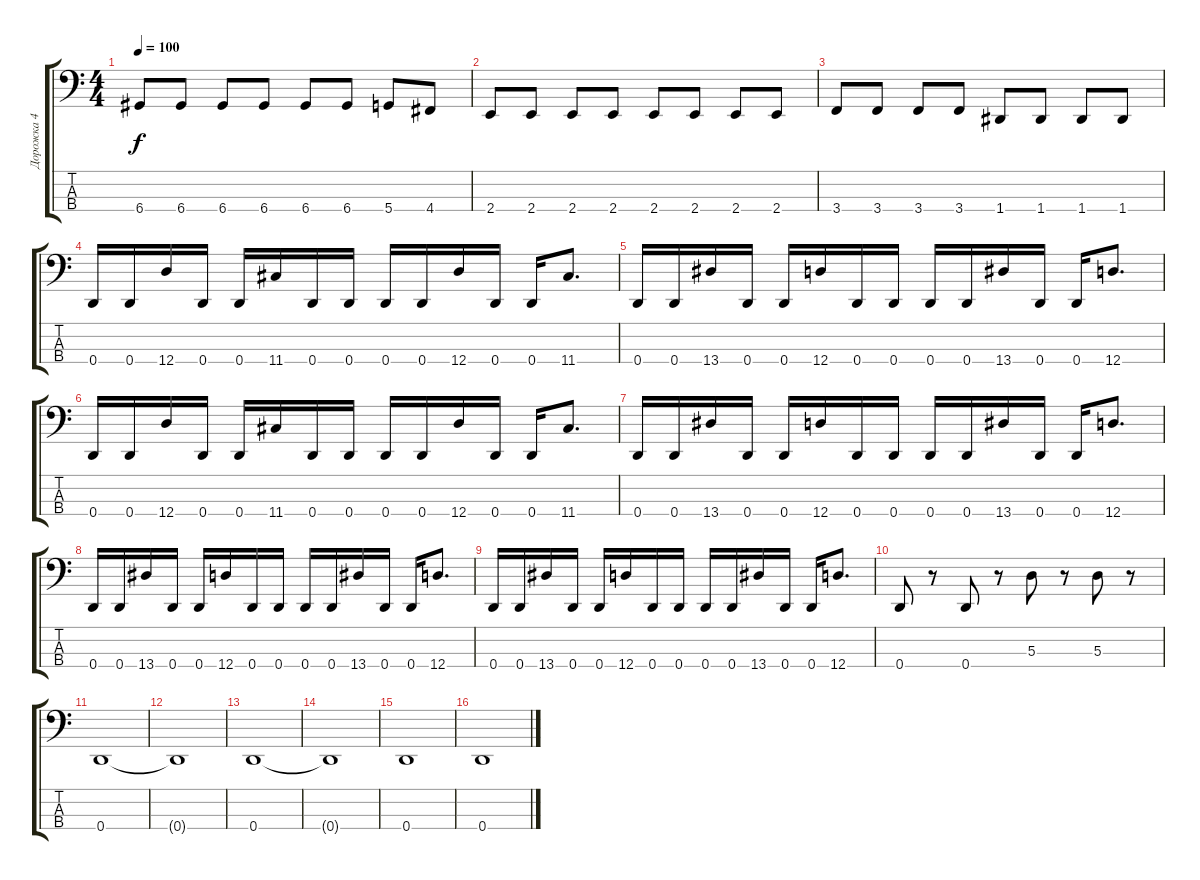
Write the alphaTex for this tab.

\track ("Дорожка 4" "Дорожка 4") {instrument electricbassfinger}
\staff {score tabs}
\tuning (G2 D2 A1 D1) {hide}
\ts (4 4)
\tempo 100
\clef f4
\ks c
6.4.8{dy f} 6.4.8 6.4.8 6.4.8 6.4.8 6.4.8 5.4.8 4.4.8 |
2.4.8 2.4.8 2.4.8 2.4.8 2.4.8 2.4.8 2.4.8 2.4.8 |
3.4.8 3.4.8 3.4.8 3.4.8 1.4.8 1.4.8 1.4.8 1.4.8 |
0.4.16 0.4.16 12.4.16 0.4.16 0.4.16 11.4.16 0.4.16 0.4.16 0.4.16 0.4.16 12.4.16 0.4.16 0.4.16 11.4.8{d} |
0.4.16 0.4.16 13.4.16 0.4.16 0.4.16 12.4.16 0.4.16 0.4.16 0.4.16 0.4.16 13.4.16 0.4.16 0.4.16 12.4.8{d} |
0.4.16 0.4.16 12.4.16 0.4.16 0.4.16 11.4.16 0.4.16 0.4.16 0.4.16 0.4.16 12.4.16 0.4.16 0.4.16 11.4.8{d} |
0.4.16 0.4.16 13.4.16 0.4.16 0.4.16 12.4.16 0.4.16 0.4.16 0.4.16 0.4.16 13.4.16 0.4.16 0.4.16 12.4.8{d} |
0.4.16 0.4.16 13.4.16 0.4.16 0.4.16 12.4.16 0.4.16 0.4.16 0.4.16 0.4.16 13.4.16 0.4.16 0.4.16 12.4.8{d} |
0.4.16 0.4.16 13.4.16 0.4.16 0.4.16 12.4.16 0.4.16 0.4.16 0.4.16 0.4.16 13.4.16 0.4.16 0.4.16 12.4.8{d} |
0.4.8 r.8 0.4.8 r.8 5.3.8 r.8 5.3.8 r.8 |
0.4.1 |
0.4{t}.1 |
0.4.1 |
0.4{t}.1 |
0.4.1 |
0.4.1
